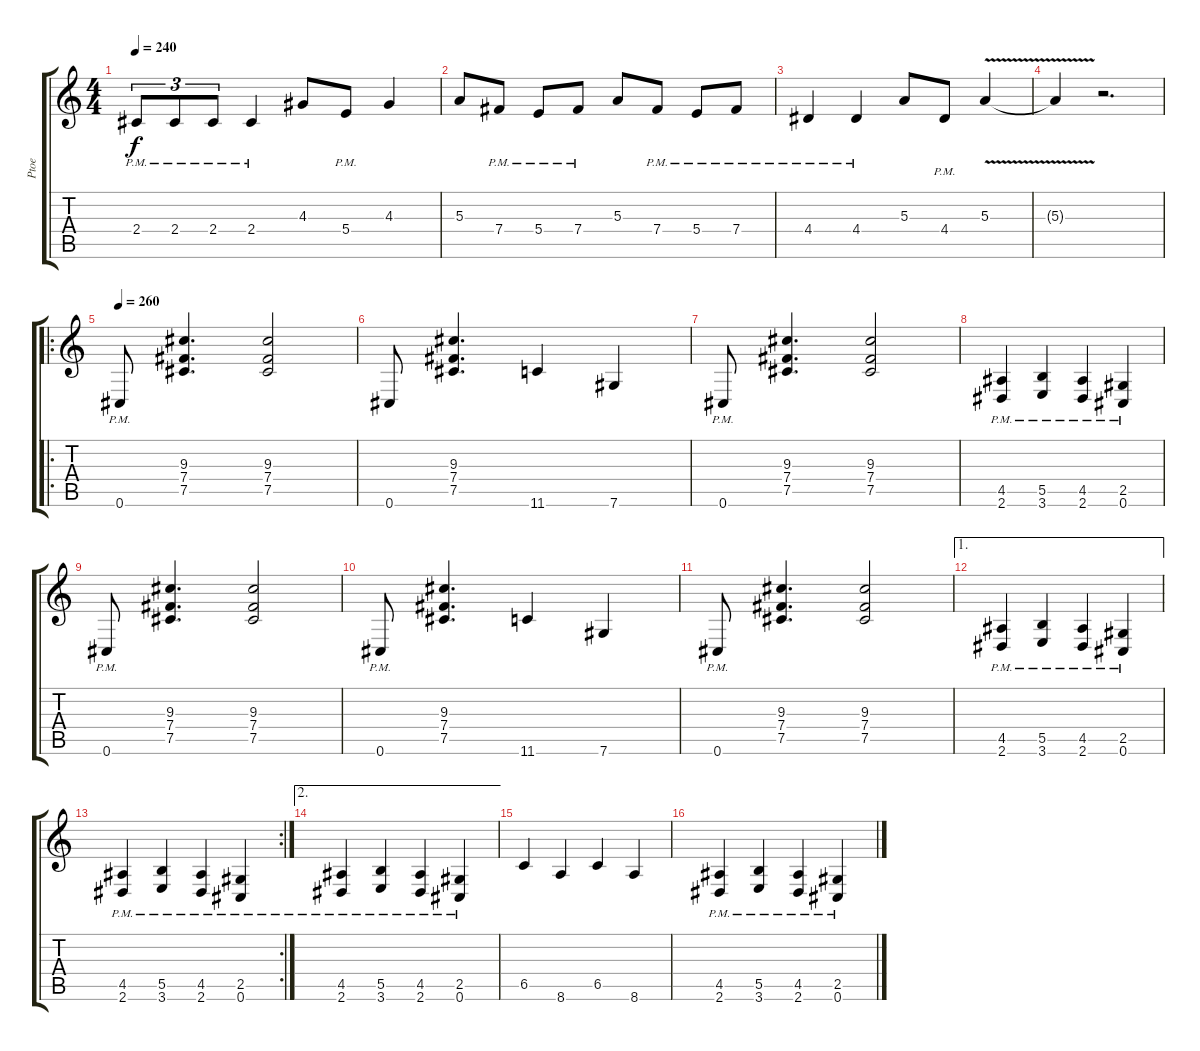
\track ("Ptoe" "Ptoe") {instrument distortionguitar}
\staff {score tabs}
\tuning (Db4 Ab3 E3 B2 Gb2 Db2) {hide}
\ts (4 4)
\tempo 240
\clef g2
\ks c
2.4{pm}.8{tu (3 2) dy f} 2.4{pm}.8{tu (3 2)} 2.4{pm}.8{tu (3 2)} 2.4{pm}.4 4.3.8 5.4{pm}.8 4.3.4 |
5.3.8 7.4{pm}.8 5.4{pm}.8 7.4{pm}.8 5.3.8 7.4{pm}.8 5.4{pm}.8 7.4{pm}.8 |
4.4{pm}.4 4.4{pm}.4 5.3.8 4.4{pm}.8 5.3{v}.4 |
5.3{v t}.4 r.2{d} |
\ro
\tempo 260
0.6{pm}.8 (9.3 7.4 7.5).4{d} (9.3 7.4 7.5).2 |
0.6.8 (9.3 7.4 7.5).4{d} 11.6.4 7.6.4 |
0.6{pm}.8 (9.3 7.4 7.5).4{d} (9.3 7.4 7.5).2 |
(4.5{pm} 2.6{pm}).4 (5.5{pm} 3.6{pm}).4 (4.5{pm} 2.6{pm}).4 (2.5{pm} 0.6{pm}).4 |
0.6{pm}.8 (9.3 7.4 7.5).4{d} (9.3 7.4 7.5).2 |
0.6{pm}.8 (9.3 7.4 7.5).4{d} 11.6.4 7.6.4 |
0.6{pm}.8 (9.3 7.4 7.5).4{d} (9.3 7.4 7.5).2 |
\ae 1
(4.5{pm} 2.6{pm}).4 (5.5{pm} 3.6{pm}).4 (4.5{pm} 2.6{pm}).4 (2.5{pm} 0.6{pm}).4 |
\rc 2
(4.5{pm} 2.6{pm}).4 (5.5{pm} 3.6{pm}).4 (4.5{pm} 2.6{pm}).4 (2.5{pm} 0.6{pm}).4 |
\ae 2
(4.5{pm} 2.6{pm}).4 (5.5{pm} 3.6{pm}).4 (4.5{pm} 2.6{pm}).4 (2.5{pm} 0.6{pm}).4 |
6.5.4 8.6.4 6.5.4 8.6.4 |
(4.5{pm} 2.6{pm}).4 (5.5{pm} 3.6{pm}).4 (4.5{pm} 2.6{pm}).4 (2.5{pm} 0.6{pm}).4
